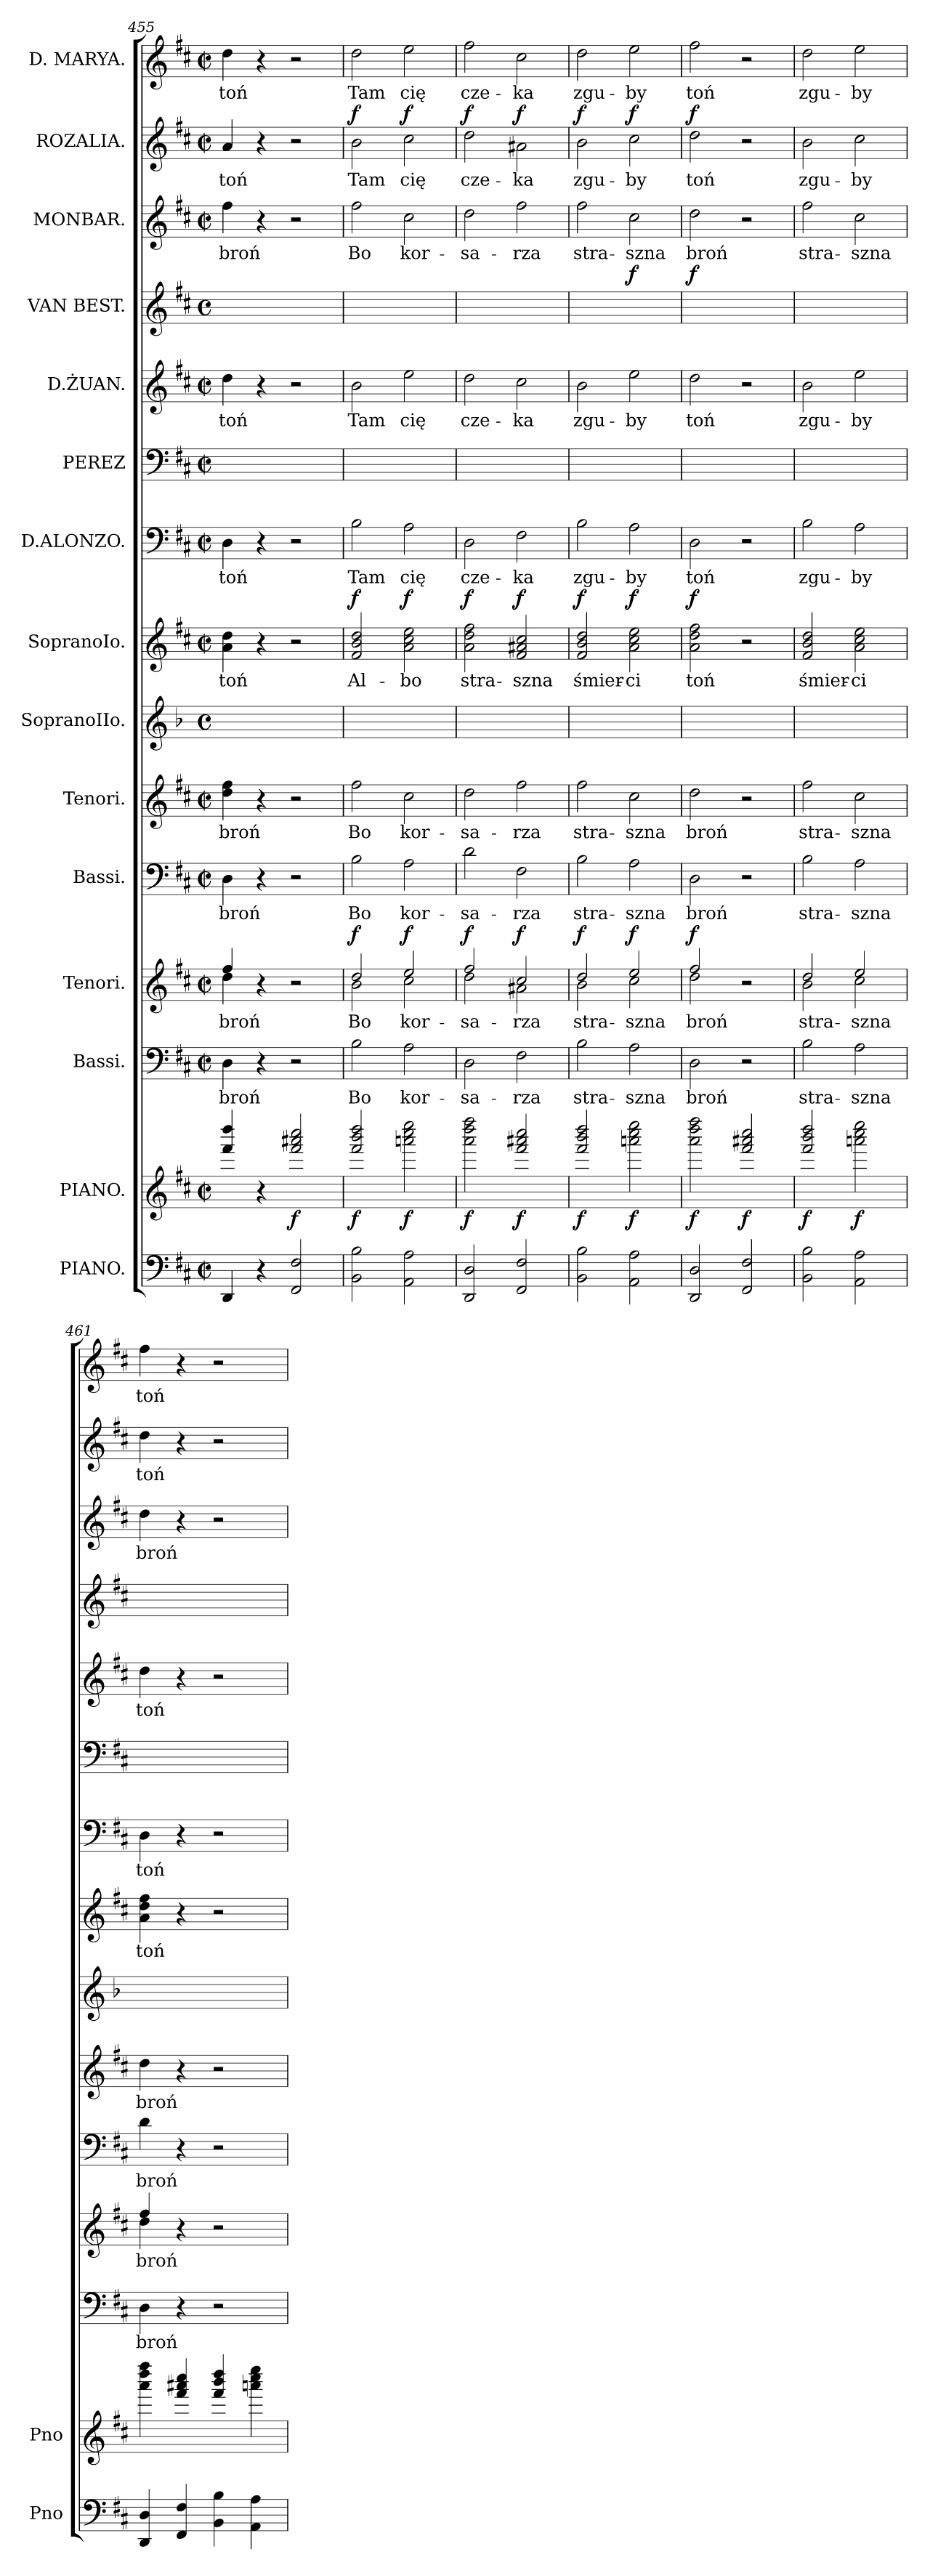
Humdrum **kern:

**kern	**kern	**dynam	**kern	**text	**kern	**text	**dynam	**kern	**text	**kern	**text	**kern	**kern	**text	**dynam	**kern	**text	**kern	**text	**kern	**text	**kern	**text	**dynam	**kern	**text	**kern	**text	**dynam	**kern	**text
*part15	*part14	*part14	*part13	*part13	*part12	*part12	*part12	*part11	*part11	*part10	*part10	*part9	*part8	*part8	*part8	*part7	*part7	*part6	*part6	*part5	*part5	*part4	*part4	*part4	*part3	*part3	*part2	*part2	*part2	*part1	*part1
*staff15	*staff14	*staff14	*staff13	*staff13	*staff12	*staff12	*staff12	*staff11	*staff11	*staff10	*staff10	*staff9	*staff8	*staff8	*staff8	*staff7	*staff7	*staff6	*staff6	*staff5	*staff5	*staff4	*staff4	*staff4	*staff3	*staff3	*staff2	*staff2	*staff2	*staff1	*staff1
*I"PIANO.	*I"PIANO.	*	*I"Bassi.	*	*I"Tenori.	*	*	*I"Bassi.	*	*I"Tenori.	*	*I"SopranoIIo.	*I"SopranoIo.	*	*	*I"D.ALONZO.	*	*I"PEREZ	*	*I"D.ŻUAN.	*	*I"VAN BEST.	*	*	*I"MONBAR.	*	*I"ROZALIA.	*	*	*I"D. MARYA.	*
*I'Pno	*I'Pno	*	*	*	*	*	*	*	*	*	*	*	*	*	*	*	*	*	*	*	*	*	*	*	*	*	*	*	*	*	*
*clefF4	*clefG2	*	*clefF4	*	*clefG2	*	*	*clefF4	*	*clefG2	*	*clefG2	*clefG2	*	*	*clefF4	*	*clefF4	*	*clefG2	*	*clefG2	*	*	*clefG2	*	*clefG2	*	*	*clefG2	*
*	*	*	*	*	*ITrd8c12	*	*	*	*	*ITrd8c12	*	*	*	*	*	*	*	*	*	*ITrd8c12	*	*ITrd8c12	*	*	*ITrd8c12	*	*	*	*	*	*
*k[f#c#]	*k[f#c#]	*	*k[f#c#]	*	*k[f#c#]	*	*	*k[f#c#]	*	*k[f#c#]	*	*k[b-]	*k[f#c#]	*	*	*k[f#c#]	*	*k[f#c#]	*	*k[f#c#]	*	*k[f#c#]	*	*	*k[f#c#]	*	*k[f#c#]	*	*	*k[f#c#]	*
*M2/2	*M2/2	*	*M2/2	*	*M2/2	*	*	*M2/2	*	*M2/2	*	*M4/4	*M2/2	*	*	*M2/2	*	*M2/2	*	*M2/2	*	*M4/4	*	*	*M2/2	*	*M2/2	*	*	*M2/2	*
*met(c|)	*met(c|)	*	*met(c|)	*	*met(c|)	*	*	*met(c|)	*	*met(c|)	*	*met(c)	*met(c|)	*	*	*met(c|)	*	*met(c|)	*	*met(c|)	*	*met(c)	*	*	*met(c|)	*	*met(c|)	*	*	*met(c|)	*
=455	=455	=455	=455	=455	=455	=455	=455	=455	=455	=455	=455	=455	=455	=455	=455	=455	=455	=455	=455	=455	=455	=455	=455	=455	=455	=455	=455	=455	=455	=455	=455
*	*	*	*	*	*^	*	*	*	*	*	*	*	*	*	*	*	*	*	*	*	*	*	*	*	*	*	*	*	*	*	*
4DD/	4fff#/ 4dddd/	.	4D\	broń	4f#/	4d\	broń	.	4D\	broń	4d\ 4f#\	broń	1ryy	4a\ 4dd\	toń	.	4D\	toń	4D\yy	broń	4d\	toń	4f#\yy	broń	.	4f#\	broń	4a/	toń	.	4dd\	toń
4r	4r	.	4r	.	4r	2.ryy	.	.	4r	.	4r	.	.	4r	.	.	4r	.	4ryy	.	4r	.	4ryy	.	.	4r	.	4r	.	.	4r	.
2FF#/ 2F#/	2fff#/ 2aaa#X/ 2cccc#/	f	2r	.	2r	.	.	.	2r	.	2r	.	.	2r	.	.	2r	.	2ryy	.	2r	.	2ryy	.	.	2r	.	2r	.	.	2r	.
=456	=456	=456	=456	=456	=456	=456	=456	=456	=456	=456	=456	=456	=456	=456	=456	=456	=456	=456	=456	=456	=456	=456	=456	=456	=456	=456	=456	=456	=456	=456	=456	=456
!	!	!	!	!	!	!	!	!LO:DY:a	!	!	!	!	!	!	!	!LO:DY:a	!	!	!	!	!	!	!	!	!	!	!	!	!	!LO:DY:a	!	!
2BB\ 2B\	2fff#/ 2bbb/ 2dddd/	f	2B\	Bo	2d/	2B\	Bo	f	2B\	Bo	2f#\	Bo	1ryy	2f#/ 2b/ 2dd/	Al-	f	2B\	Tam	2B\yy	Bo	2B\	Tam	2d\yy	Bo	.	2f#\	Bo	2b\	Tam	f	2dd\	Tam
!	!	!	!	!	!	!	!	!LO:DY:a	!	!	!	!	!	!	!	!LO:DY:a	!	!	!	!	!	!	!	!	!	!	!	!	!	!LO:DY:a	!	!
2AA\ 2A\	2aaan\ 2cccc#\ 2eeee\	f	2A\	kor-	2e/	2c#\	kor-	f	2A\	kor-	2c#\	kor-	.	2a\ 2cc#\ 2ee\	-bo	f	2A\	cię	2A\yy	kor-	2e\	cię	2e\yy	kor-	.	2c#\	kor-	2cc#\	cię	f	2ee\	cię
=457	=457	=457	=457	=457	=457	=457	=457	=457	=457	=457	=457	=457	=457	=457	=457	=457	=457	=457	=457	=457	=457	=457	=457	=457	=457	=457	=457	=457	=457	=457	=457	=457
!	!	!	!	!	!	!	!	!LO:DY:a	!	!	!	!	!	!	!	!LO:DY:a	!	!	!	!	!	!	!	!	!	!	!	!	!	!LO:DY:a	!	!
2DD/ 2D/	2aaa\ 2dddd\ 2ffff#\	f	2D\	-sa-	2f#/	2d\	-sa-	f	2d\	-sa-	2d\	-sa-	1ryy	2a\ 2dd\ 2ff#\	stra-	f	2D\	cze-	2d\yy	-sa-	2d\	cze-	2f#\yy	-sa-	.	2d\	-sa-	2dd\	cze-	f	2ff#\	cze-
!	!	!	!	!	!	!	!	!LO:DY:a	!	!	!	!	!	!	!	!LO:DY:a	!	!	!	!	!	!	!	!	!	!	!	!	!	!LO:DY:a	!	!
2FF#/ 2F#/	2fff#/ 2aaa#X/ 2cccc#/	f	2F#\	-rza	2c#/	2A#X\	-rza	f	2F#\	-rza	2f#\	-rza	.	2f#/ 2a#X/ 2cc#/	-szna	f	2F#\	-ka	2F#\yy	-rza	2c#\	-ka	2c#\yy	-rza	.	2f#\	-rza	2a#X\	-ka	f	2cc#\	-ka
=458	=458	=458	=458	=458	=458	=458	=458	=458	=458	=458	=458	=458	=458	=458	=458	=458	=458	=458	=458	=458	=458	=458	=458	=458	=458	=458	=458	=458	=458	=458	=458	=458
!	!	!	!	!	!	!	!	!LO:DY:a	!	!	!	!	!	!	!	!LO:DY:a	!	!	!	!	!	!	!	!	!	!	!	!	!	!LO:DY:a	!	!
2BB\ 2B\	2fff#/ 2bbb/ 2dddd/	f	2B\	stra-	2d/	2B\	stra-	f	2B\	stra-	2f#\	stra-	1ryy	2f#/ 2b/ 2dd/	śmier-	f	2B\	zgu-	2B\yy	stra-	2B\	zgu-	2d\yy	stra-	.	2f#\	stra-	2b\	zgu-	f	2dd\	zgu-
!	!	!	!	!	!	!	!	!LO:DY:a	!	!	!	!	!	!	!	!LO:DY:a	!	!	!	!	!	!	!	!	!LO:DY:a	!	!	!	!	!LO:DY:a	!	!
2AA\ 2A\	2aaan\ 2cccc#\ 2eeee\	f	2A\	-szna	2e/	2c#\	-szna	f	2A\	-szna	2c#\	-szna	.	2a\ 2cc#\ 2ee\	-ci	f	2A\	-by	2A\yy	-szna	2e\	-by	2e\yy	-szna	f	2c#\	-szna	2cc#\	-by	f	2ee\	-by
=459	=459	=459	=459	=459	=459	=459	=459	=459	=459	=459	=459	=459	=459	=459	=459	=459	=459	=459	=459	=459	=459	=459	=459	=459	=459	=459	=459	=459	=459	=459	=459	=459
!	!	!	!	!	!	!	!	!LO:DY:a	!	!	!	!	!	!	!	!LO:DY:a	!	!	!	!	!	!	!	!	!LO:DY:a	!	!	!	!	!LO:DY:a	!	!
2DD/ 2D/	2aaa\ 2dddd\ 2ffff#\	f	2D\	broń	2f#/	2d\	broń	f	2D\	broń	2d\	broń	1ryy	2a\ 2dd\ 2ff#\	toń	f	2D\	toń	2D\yy	broń	2d\	toń	2f#\yy	broń	f	2d\	broń	2dd\	toń	f	2ff#\	toń
2FF#/ 2F#/	2fff#/ 2aaa#X/ 2cccc#/	f	2r	.	2r	2ryy	.	.	2r	.	2r	.	.	2r	.	.	2r	.	2ryy	.	2r	.	2ryy	.	.	2r	.	2r	.	.	2r	.
=460	=460	=460	=460	=460	=460	=460	=460	=460	=460	=460	=460	=460	=460	=460	=460	=460	=460	=460	=460	=460	=460	=460	=460	=460	=460	=460	=460	=460	=460	=460	=460	=460
2BB\ 2B\	2fff#/ 2bbb/ 2dddd/	f	2B\	stra-	2d/	2B\	stra-	.	2B\	stra-	2f#\	stra-	1ryy	2f#/ 2b/ 2dd/	śmier-	.	2B\	zgu-	2B\yy	stra-	2B\	zgu-	2d\yy	stra-	.	2f#\	stra-	2b\	zgu-	.	2dd\	zgu-
2AA\ 2A\	2aaan\ 2cccc#\ 2eeee\	f	2A\	-szna	2e/	2c#\	-szna	.	2A\	-szna	2c#\	-szna	.	2a\ 2cc#\ 2ee\	-ci	.	2A\	-by	2A\yy	-szna	2e\	-by	2e\yy	-szna	.	2c#\	-szna	2cc#\	-by	.	2ee\	-by
=461	=461	=461	=461	=461	=461	=461	=461	=461	=461	=461	=461	=461	=461	=461	=461	=461	=461	=461	=461	=461	=461	=461	=461	=461	=461	=461	=461	=461	=461	=461	=461	=461
4DD/ 4D/	4aaa\ 4dddd\ 4ffff#\	.	4D\	broń	4f#/	4d\	broń	.	4d\	broń	4d\	broń	1ryy	4a\ 4dd\ 4ff#\	toń	.	4D\	toń	4d\yy	broń	4d\	toń	4f#\yy	broń	.	4d\	broń	4dd\	toń	.	4ff#\	toń
4FF#/ 4F#/	4fff#/ 4aaa#X/ 4cccc#/	.	4r	.	4r	2.ryy	.	.	4r	.	4r	.	.	4r	.	.	4r	.	4ryy	.	4r	.	4ryy	.	.	4r	.	4r	.	.	4r	.
4BB\ 4B\	4fff#/ 4bbb/ 4dddd/	.	2r	.	2r	.	.	.	2r	.	2r	.	.	2r	.	.	2r	.	2ryy	.	2r	.	2ryy	.	.	2r	.	2r	.	.	2r	.
4AA\ 4A\	4aaan\ 4cccc#\ 4eeee\	.	.	.	.	.	.	.	.	.	.	.	.	.	.	.	.	.	.	.	.	.	.	.	.	.	.	.	.	.	.	.
*	*	*	*	*	*v	*v	*	*	*	*	*	*	*	*	*	*	*	*	*	*	*	*	*	*	*	*	*	*	*	*	*	*
=	=	=	=	=	=	=	=	=	=	=	=	=	=	=	=	=	=	=	=	=	=	=	=	=	=	=	=	=	=	=	=
*-	*-	*-	*-	*-	*-	*-	*-	*-	*-	*-	*-	*-	*-	*-	*-	*-	*-	*-	*-	*-	*-	*-	*-	*-	*-	*-	*-	*-	*-	*-	*-
